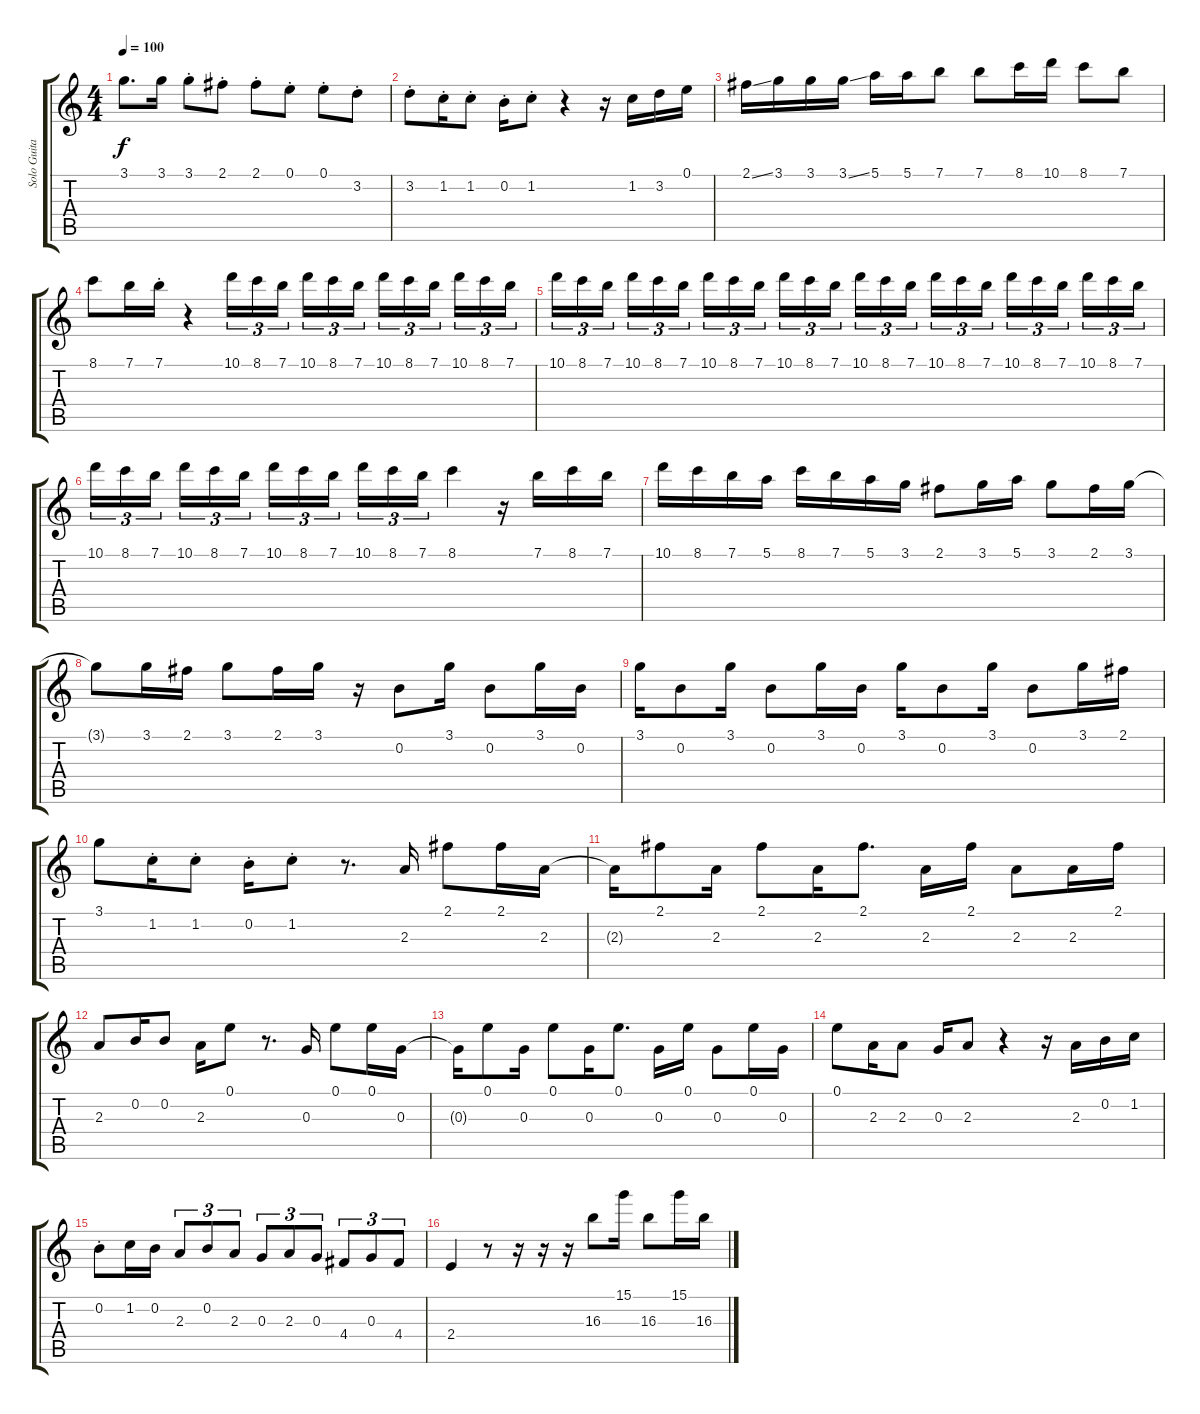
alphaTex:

\track ("Solo Guitar" "Solo Guita") {instrument acousticguitarnylon}
\staff {score tabs}
\tuning (E4 B3 G3 D3 A2 E2) {hide}
\ts (4 4)
\tempo 100
\clef g2
\ks c
3.1{t}.8{d dy f} 3.1.16 3.1{st}.8 2.1{st}.8 2.1{st}.8 0.1{st}.8 0.1{st}.8 3.2{st}.8 |
3.2{st}.8 1.2{st}.16 1.2{st}.8 0.2{st}.16 1.2{st}.8 r.4 r.16 1.2.16 3.2.16 0.1.16 |
2.1{ss}.16 3.1.16 3.1.16 3.1{ss}.16 5.1.16 5.1.16 7.1.8 7.1.8 8.1.16 10.1.16 8.1.8 7.1.8 |
8.1.8 7.1.16 7.1{st}.16 r.4 10.1.16{tu (3 2)} 8.1.16{tu (3 2)} 7.1.16{tu (3 2) beam splitsecondary} 10.1.16{tu (3 2)} 8.1.16{tu (3 2)} 7.1.16{tu (3 2)} 10.1.16{tu (3 2)} 8.1.16{tu (3 2)} 7.1.16{tu (3 2) beam splitsecondary} 10.1.16{tu (3 2)} 8.1.16{tu (3 2)} 7.1.16{tu (3 2)} |
10.1.16{tu (3 2)} 8.1.16{tu (3 2)} 7.1.16{tu (3 2) beam splitsecondary} 10.1.16{tu (3 2)} 8.1.16{tu (3 2)} 7.1.16{tu (3 2)} 10.1.16{tu (3 2)} 8.1.16{tu (3 2)} 7.1.16{tu (3 2) beam splitsecondary} 10.1.16{tu (3 2)} 8.1.16{tu (3 2)} 7.1.16{tu (3 2)} 10.1.16{tu (3 2)} 8.1.16{tu (3 2)} 7.1.16{tu (3 2) beam splitsecondary} 10.1.16{tu (3 2)} 8.1.16{tu (3 2)} 7.1.16{tu (3 2)} 10.1.16{tu (3 2)} 8.1.16{tu (3 2)} 7.1.16{tu (3 2) beam splitsecondary} 10.1.16{tu (3 2)} 8.1.16{tu (3 2)} 7.1.16{tu (3 2)} |
10.1.16{tu (3 2)} 8.1.16{tu (3 2)} 7.1.16{tu (3 2) beam splitsecondary} 10.1.16{tu (3 2)} 8.1.16{tu (3 2)} 7.1.16{tu (3 2)} 10.1.16{tu (3 2)} 8.1.16{tu (3 2)} 7.1.16{tu (3 2) beam splitsecondary} 10.1.16{tu (3 2)} 8.1.16{tu (3 2)} 7.1.16{tu (3 2)} 8.1.4 r.16 7.1.16 8.1.16 7.1.16 |
10.1.16 8.1.16 7.1.16 5.1.16 8.1.16 7.1.16 5.1.16 3.1.16 2.1.8 3.1.16 5.1.16 3.1.8 2.1.16 3.1.16 |
3.1{t}.8 3.1.16 2.1.16 3.1.8 2.1.16 3.1.16 r.16 0.2.8 3.1.16 0.2.8 3.1.16 0.2.16 |
3.1.16 0.2.8 3.1.16 0.2.8 3.1.16 0.2.16 3.1.16 0.2.8 3.1.16 0.2.8 3.1.16 2.1.16 |
3.1.8 1.2{st}.16 1.2{st}.8 0.2{st}.16 1.2{st}.8 r.8{d} 2.3.16 2.1.8 2.1.16 2.3.16 |
2.3{t}.16 2.1.8 2.3.16 2.1.8 2.3.16 2.1.8{d} 2.3.16 2.1.16 2.3.8 2.3.16 2.1.16 |
2.3.8 0.2.16 0.2.8 2.3.16 0.1.8 r.8{d} 0.3.16 0.1.8 0.1.16 0.3.16 |
0.3{t}.16 0.1.8 0.3.16 0.1.8 0.3.16 0.1.8{d} 0.3.16 0.1.16 0.3.8 0.1.16 0.3.16 |
0.1.8 2.3.16 2.3.8 0.3.16 2.3.8 r.4 r.16 2.3.16 0.2.16 1.2.16 |
0.2{st}.8 1.2.16 0.2.16 2.3.8{tu (3 2)} 0.2.8{tu (3 2)} 2.3.8{tu (3 2)} 0.3.8{tu (3 2)} 2.3.8{tu (3 2)} 0.3.8{tu (3 2)} 4.4.8{tu (3 2)} 0.3.8{tu (3 2)} 4.4.8{tu (3 2)} |
2.4.4 r.8 r.16 r.16 r.16 16.3.8 15.1.16 16.3.8 15.1.16 16.3.16
